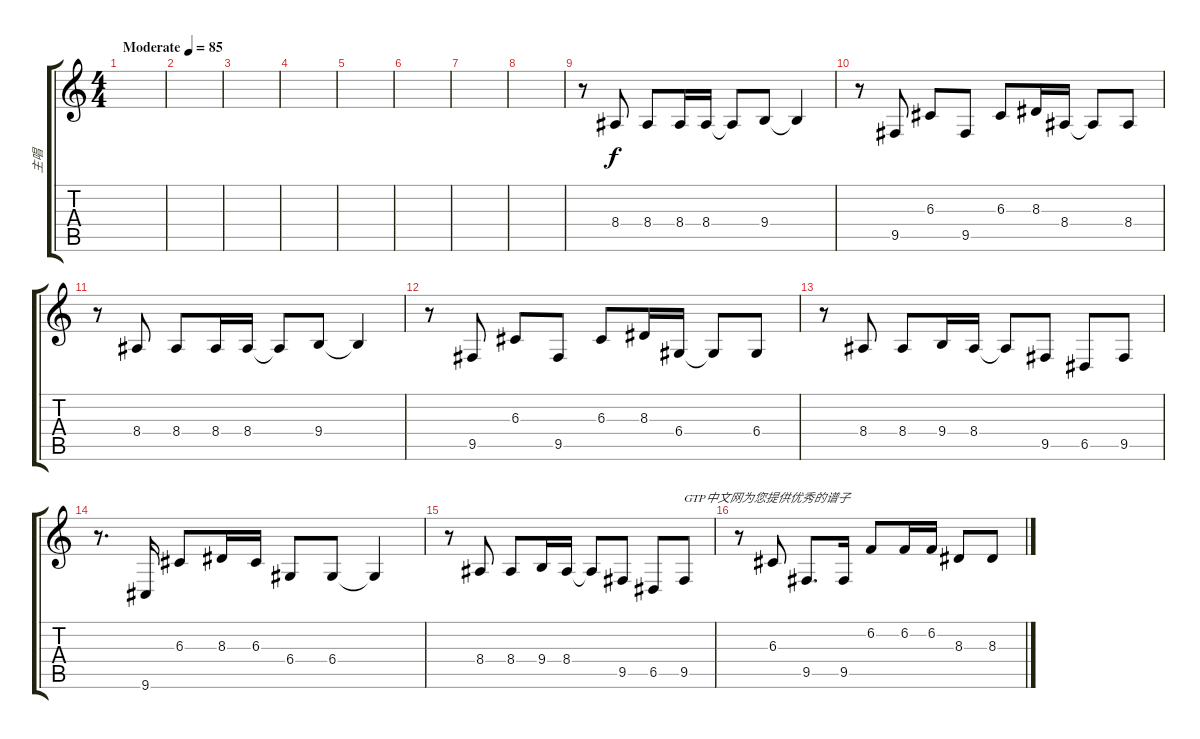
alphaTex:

\track ("主唱" "主唱") {instrument violin}
\staff {score tabs}
\tuning (E4 B3 G3 D3 A2 E2) {hide}
\ts (4 4)
\tempo (85 "Moderate")
\clef g2
\ks c
|
|
|
|
|
|
|
|
r.8 8.4.8 8.4.8 8.4.16 8.4.16 8.4{t}.8 9.4.8 9.4{t}.4 |
r.8 9.5.8 6.3.8 9.5.8 6.3.8 8.3.16 8.4.16 8.4{t}.8 8.4.8 |
r.8 8.4.8 8.4.8 8.4.16 8.4.16 8.4{t}.8 9.4.8 9.4{t}.4 |
r.8 9.5.8 6.3.8 9.5.8 6.3.8 8.3.16 6.4.16 6.4{t}.8 6.4.8 |
r.8 8.4.8 8.4.8 9.4.16 8.4.16 8.4{t}.8 9.5.8 6.5.8 9.5.8 |
r.8{d} 9.6.16 6.3.8 8.3.16 6.3.16 6.4.8 6.4.8 6.4{t}.4 |
r.8 8.4.8 8.4.8 9.4.16 8.4.16 8.4{t}.8 9.5.8 6.5.8 9.5.8{txt "GTP中文网为您提供优秀的谱子"} |
r.8 6.3.8 9.5.8{d} 9.5.16 6.2.8 6.2.16 6.2.16 8.3.8 8.3.8
